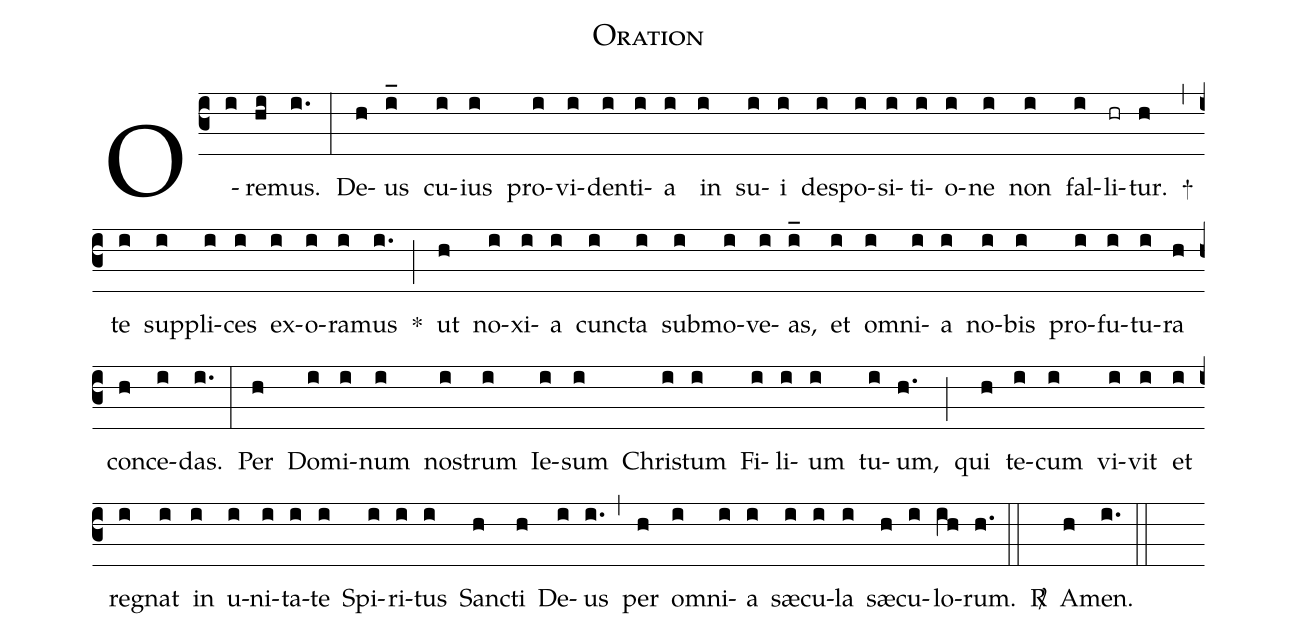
name:Oration;
%%
(c3) O(i)re(hi)mus.(i.) (:) De(h)us(i_) cu(i)ius(i) pro(i)vi(i)den(i)ti(i)a(i) in(i) su(i)i(i) des(i)po(i)si(i)ti(i)o(i)ne(i) non(i) fal(i)li(hr)tur.(h) +(,)
te(i) sup(i)pli(i)ces(i) ex(i)o(i)ra(i)mus(i.) *(;) ut(h) no(i)xi(i)a(i) cun(i)cta(i) sub(i)mo(i)ve(i)as,(i_) et(i) om(i)ni(i)a(i) no(i)bis(i) pro(i)fu(i)tu(i)ra(h) con(h)ce(i)das.(i.) (:) Per(h) Do(i)mi(i)num(i) no(i)strum(i) Ie(i)sum(i) Chri(i)stum(i) Fi(i)li(i)um(i) tu(i)um,(h.) (;) qui(h) te(i)cum(i) vi(i)vit(i) et(i) reg(i)nat(i) in(i) u(i)ni(i)ta(i)te(i) Spi(i)ri(i)tus(i) San(h)cti(h) De(i)us(i.) (,) per(h) om(i)ni(i)a(i) sæ(i)cu(i)la(i) sæ(h)cu(i)lo(ih)rum.(h.) (::) <sp>R/</sp>() A(h)men.(i.) (::)
